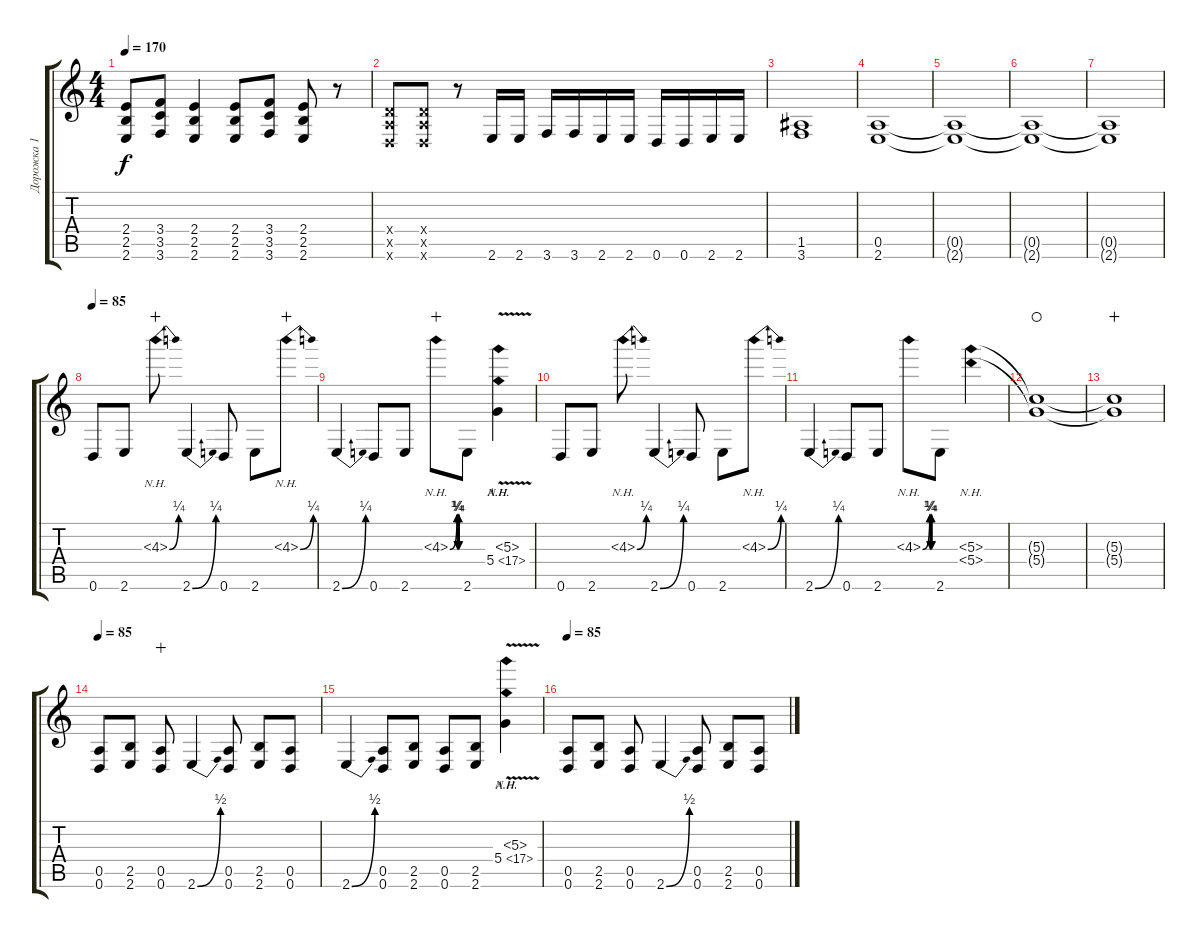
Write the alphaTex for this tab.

\track ("Дорожка 1" "Дорожка 1") {instrument distortionguitar}
\staff {score tabs}
\tuning (E4 B3 G3 D3 A2 D2) {hide}
\ts (4 4)
\tempo 170
\clef g2
\ks c
(2.4 2.5 2.6).8{dy f} (3.4 3.5 3.6).8 (2.4 2.5 2.6).4 (2.4 2.5 2.6).8 (3.4 3.5 3.6).8 (2.4 2.5 2.6).8 r.8 |
(0.4{x} 0.5{x} 0.6{x}).8 (0.4{x} 0.5{x} 0.6{x}).8 r.8 2.6.16 2.6.16 3.6.16 3.6.16 2.6.16 2.6.16 0.6.16 0.6.16 2.6.16 2.6.16 |
(1.5 3.6).1 |
(0.5 2.6).1 |
(0.5{t} 2.6{t}).1 |
(0.5{t} 2.6{t}).1 |
(0.5{t} 2.6{t}).1 |
\tempo 85
0.6.8 2.6.8 4.3{be (bend 0 0 60 1) nh}.8{wahc} 2.6{be (bend 0 0 60 1)}.4 0.6.8 2.6.8 4.3{be (bend 0 0 60 1) nh}.8{wahc} |
2.6{be (bend 0 0 60 1)}.4 0.6.8 2.6.8 4.3{be (custom 0 0 45 1 48 0 52 1 54 0 57 1 60 0) nh}.8{wahc} 2.6.8 (5.3{nh v} 5.4{ah 12 v}).4 |
0.6.8 2.6.8 4.3{be (bend 0 0 60 1) nh}.8 2.6{be (bend 0 0 60 1)}.4 0.6.8 2.6.8 4.3{be (bend 0 0 60 1) nh}.8 |
2.6{be (bend 0 0 60 1)}.4 0.6.8 2.6.8 4.3{be (custom 0 0 45 1 48 0 52 1 54 0 57 1 60 0) nh}.8 2.6.8 (5.3{nh} 5.4{nh}).4 |
(5.3{t} 5.4{t}).1{waho} |
(5.3{t} 5.4{t}).1{wahc} |
\tempo 85
(0.5 0.6).8 (2.5 2.6).8 (0.5 0.6).8{wahc} 2.6{be (bend 0 0 60 2)}.4 (0.5 0.6).8 (2.5 2.6).8 (0.5 0.6).8 |
2.6{be (bend 0 0 60 2)}.4 (0.5 0.6).8 (2.5 2.6).8 (0.5 0.6).8 (2.5 2.6).8 (5.3{nh v} 5.4{ah 12 v}).4 |
\tempo 85
(0.5 0.6).8 (2.5 2.6).8 (0.5 0.6).8 2.6{be (bend 0 0 60 2)}.4 (0.5 0.6).8 (2.5 2.6).8 (0.5 0.6).8
